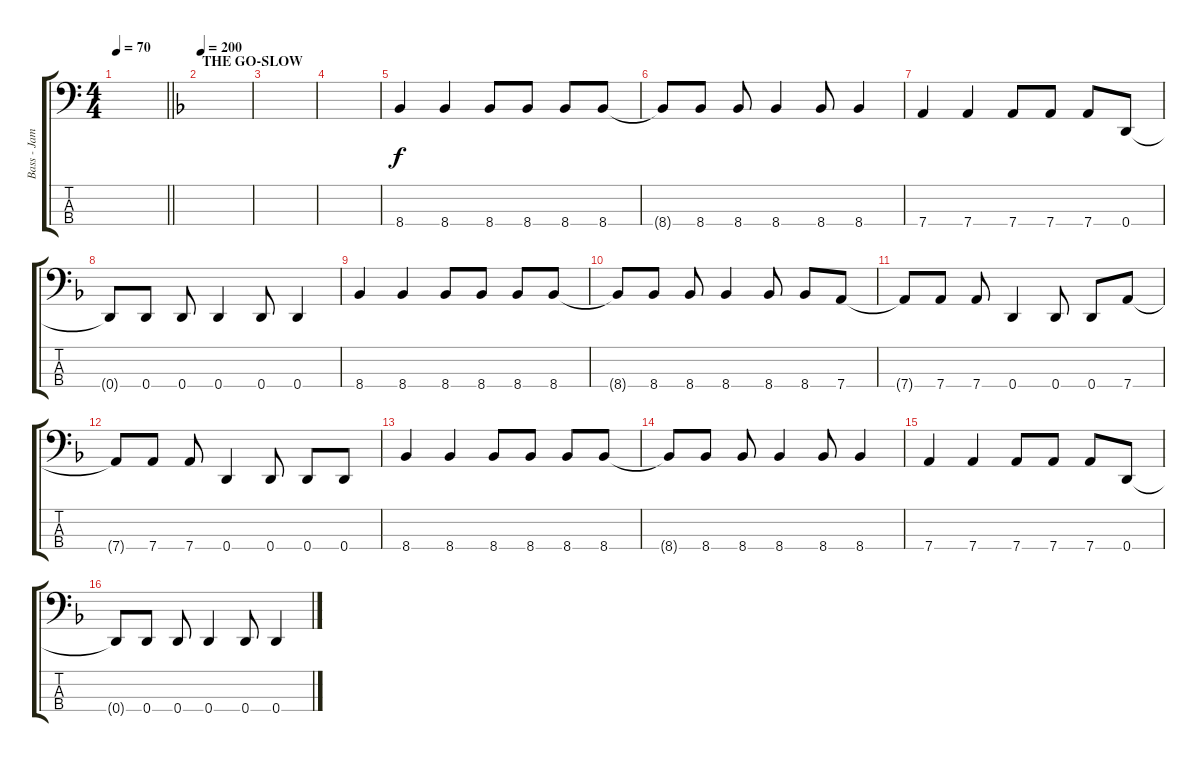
\track ("Bass - James Johnston" "Bass - Jam") {instrument electricbassfinger}
\staff {score tabs}
\tuning (G2 D2 A1 D1) {hide}
\ts (4 4)
\tempo 70
\clef f4
\barLineRight lightlight
\ks c
|
\section ("" "THE GO-SLOW")
\tempo 200
\ks f
|
|
|
8.4.4 8.4.4 8.4.8 8.4.8 8.4.8 8.4.8 |
8.4{t}.8 8.4.8 8.4.8 8.4.4 8.4.8 8.4.4 |
7.4.4 7.4.4 7.4.8 7.4.8 7.4.8 0.4.8 |
0.4{t}.8 0.4.8 0.4.8 0.4.4 0.4.8 0.4.4 |
8.4.4 8.4.4 8.4.8 8.4.8 8.4.8 8.4.8 |
8.4{t}.8 8.4.8 8.4.8 8.4.4 8.4.8 8.4.8 7.4.8 |
7.4{t}.8 7.4.8 7.4.8 0.4.4 0.4.8 0.4.8 7.4.8 |
7.4{t}.8 7.4.8 7.4.8 0.4.4 0.4.8 0.4.8 0.4.8 |
8.4.4 8.4.4 8.4.8 8.4.8 8.4.8 8.4.8 |
8.4{t}.8 8.4.8 8.4.8 8.4.4 8.4.8 8.4.4 |
7.4.4 7.4.4 7.4.8 7.4.8 7.4.8 0.4.8 |
0.4{t}.8 0.4.8 0.4.8 0.4.4 0.4.8 0.4.4
